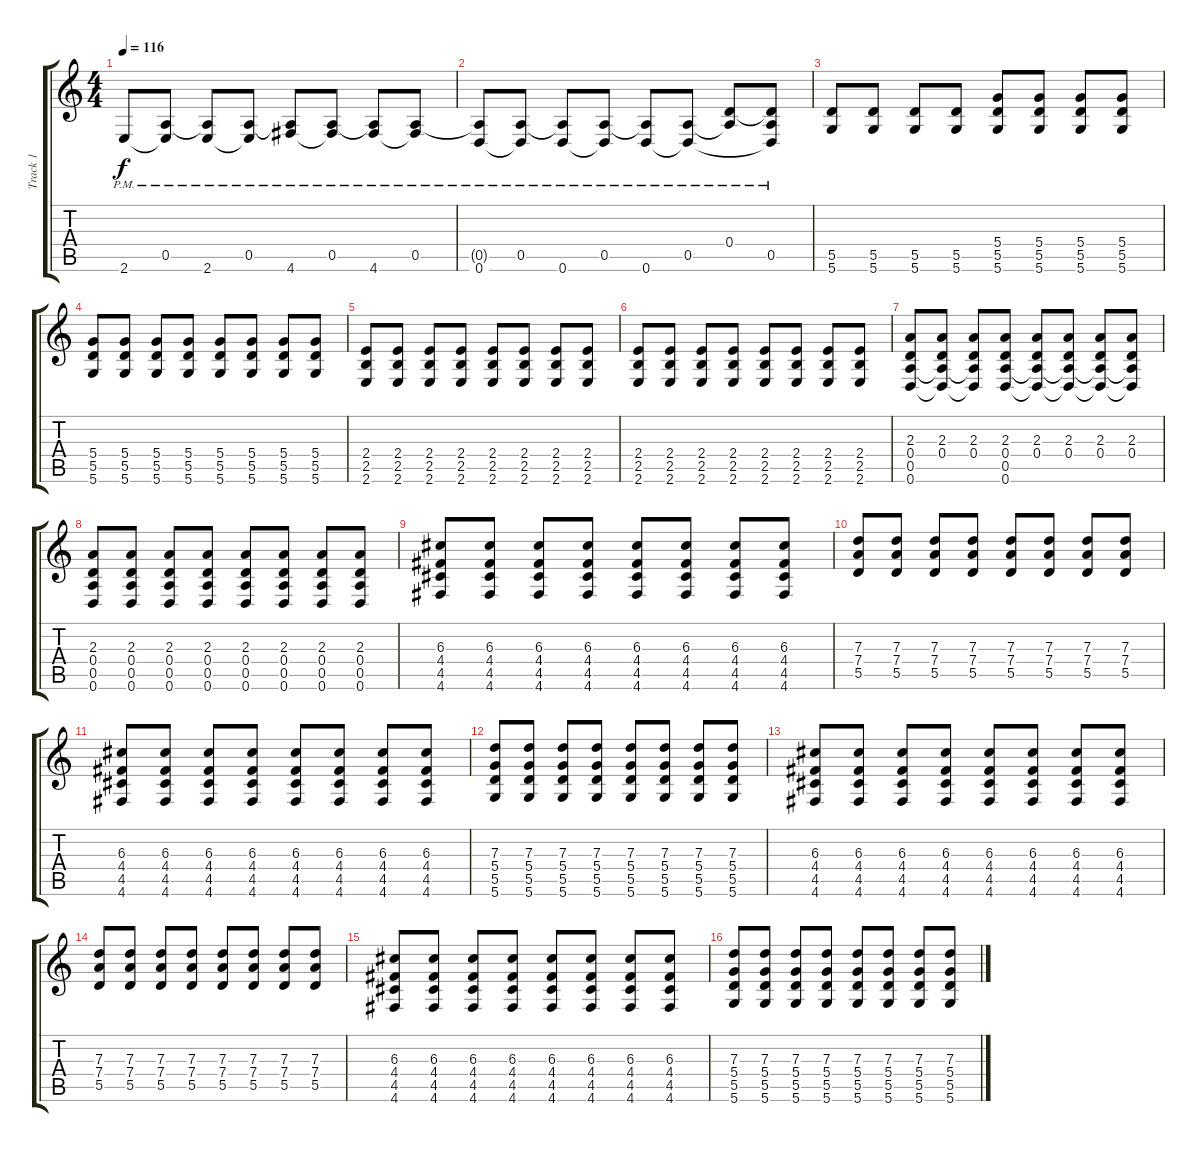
\track ("Track 1" "Track 1") {instrument overdrivenguitar}
\staff {score tabs}
\tuning (E4 B3 G3 D3 A2 D2) {hide}
\ts (4 4)
\tempo 116
\clef g2
\ks c
2.6{pm}.8{dy f} (0.5{pm} 2.6{t}).8 (0.5{t} 2.6{pm}).8 (0.5{pm} 2.6{t}).8 (0.5{t} 4.6{pm}).8 (0.5{pm} 4.6{t}).8 (0.5{t} 4.6{pm}).8 (0.5{pm} 4.6{t}).8 |
(0.5{t} 0.6{pm}).8 (0.5{pm} 0.6{t}).8 (0.5{t} 0.6{pm}).8 (0.5{pm} 0.6{t}).8 (0.5{t} 0.6{pm}).8 (0.5{pm} 0.6{t}).8 (0.4{pm} 0.5{t}).8 (0.4{t} 0.5{pm} 0.6{t}).8 |
(5.5 5.6).8 (5.5 5.6).8 (5.5 5.6).8 (5.5 5.6).8 (5.4 5.5 5.6).8 (5.4 5.5 5.6).8 (5.4 5.5 5.6).8 (5.4 5.5 5.6).8 |
(5.4 5.5 5.6).8 (5.4 5.5 5.6).8 (5.4 5.5 5.6).8 (5.4 5.5 5.6).8 (5.4 5.5 5.6).8 (5.4 5.5 5.6).8 (5.4 5.5 5.6).8 (5.4 5.5 5.6).8 |
(2.4 2.5 2.6).8 (2.4 2.5 2.6).8 (2.4 2.5 2.6).8 (2.4 2.5 2.6).8 (2.4 2.5 2.6).8 (2.4 2.5 2.6).8 (2.4 2.5 2.6).8 (2.4 2.5 2.6).8 |
(2.4 2.5 2.6).8 (2.4 2.5 2.6).8 (2.4 2.5 2.6).8 (2.4 2.5 2.6).8 (2.4 2.5 2.6).8 (2.4 2.5 2.6).8 (2.4 2.5 2.6).8 (2.4 2.5 2.6).8 |
(2.3 0.4 0.5 0.6).8 (2.3 0.4 0.5{t} 0.6{t}).8 (2.3 0.4 0.5{t} 0.6{t}).8 (2.3 0.4 0.5 0.6).8 (2.3 0.4 0.5{t} 0.6{t}).8 (2.3 0.4 0.5{t} 0.6{t}).8 (2.3 0.4 0.5{t} 0.6{t}).8 (2.3 0.4 0.5{t} 0.6{t}).8 |
(2.3 0.4 0.5 0.6).8 (2.3 0.4 0.5 0.6).8 (2.3 0.4 0.5 0.6).8 (2.3 0.4 0.5 0.6).8 (2.3 0.4 0.5 0.6).8 (2.3 0.4 0.5 0.6).8 (2.3 0.4 0.5 0.6).8 (2.3 0.4 0.5 0.6).8 |
(6.3 4.4 4.5 4.6).8 (6.3 4.4 4.5 4.6).8 (6.3 4.4 4.5 4.6).8 (6.3 4.4 4.5 4.6).8 (6.3 4.4 4.5 4.6).8 (6.3 4.4 4.5 4.6).8 (6.3 4.4 4.5 4.6).8 (6.3 4.4 4.5 4.6).8 |
(7.3 7.4 5.5).8 (7.3 7.4 5.5).8 (7.3 7.4 5.5).8 (7.3 7.4 5.5).8 (7.3 7.4 5.5).8 (7.3 7.4 5.5).8 (7.3 7.4 5.5).8 (7.3 7.4 5.5).8 |
(6.3 4.4 4.5 4.6).8 (6.3 4.4 4.5 4.6).8 (6.3 4.4 4.5 4.6).8 (6.3 4.4 4.5 4.6).8 (6.3 4.4 4.5 4.6).8 (6.3 4.4 4.5 4.6).8 (6.3 4.4 4.5 4.6).8 (6.3 4.4 4.5 4.6).8 |
(7.3 5.4 5.5 5.6).8 (7.3 5.4 5.5 5.6).8 (7.3 5.4 5.5 5.6).8 (7.3 5.4 5.5 5.6).8 (7.3 5.4 5.5 5.6).8 (7.3 5.4 5.5 5.6).8 (7.3 5.4 5.5 5.6).8 (7.3 5.4 5.5 5.6).8 |
(6.3 4.4 4.5 4.6).8 (6.3 4.4 4.5 4.6).8 (6.3 4.4 4.5 4.6).8 (6.3 4.4 4.5 4.6).8 (6.3 4.4 4.5 4.6).8 (6.3 4.4 4.5 4.6).8 (6.3 4.4 4.5 4.6).8 (6.3 4.4 4.5 4.6).8 |
(7.3 7.4 5.5).8 (7.3 7.4 5.5).8 (7.3 7.4 5.5).8 (7.3 7.4 5.5).8 (7.3 7.4 5.5).8 (7.3 7.4 5.5).8 (7.3 7.4 5.5).8 (7.3 7.4 5.5).8 |
(6.3 4.4 4.5 4.6).8 (6.3 4.4 4.5 4.6).8 (6.3 4.4 4.5 4.6).8 (6.3 4.4 4.5 4.6).8 (6.3 4.4 4.5 4.6).8 (6.3 4.4 4.5 4.6).8 (6.3 4.4 4.5 4.6).8 (6.3 4.4 4.5 4.6).8 |
(7.3 5.4 5.5 5.6).8 (7.3 5.4 5.5 5.6).8 (7.3 5.4 5.5 5.6).8 (7.3 5.4 5.5 5.6).8 (7.3 5.4 5.5 5.6).8 (7.3 5.4 5.5 5.6).8 (7.3 5.4 5.5 5.6).8 (7.3 5.4 5.5 5.6).8
